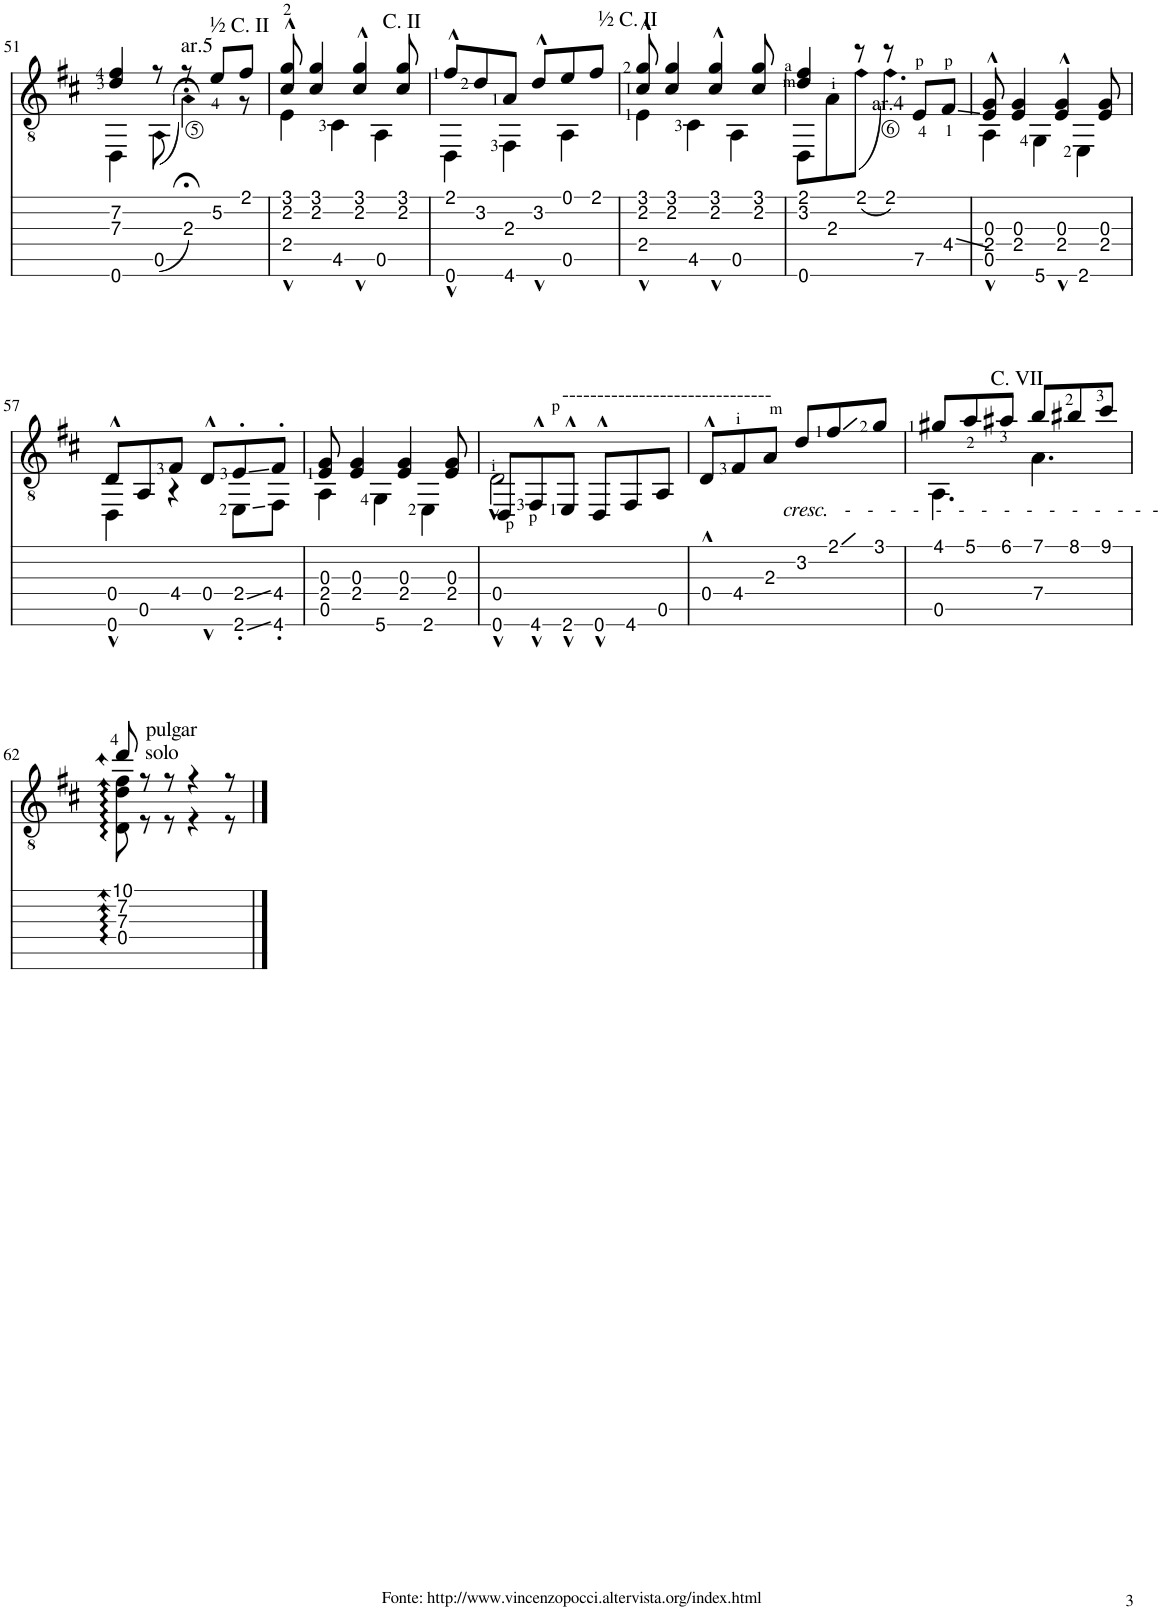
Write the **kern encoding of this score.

**kern	**kern
*part1	*part1
*staff2	*staff1
*I"Guitar	*
*I'Guit.	*
!!LO:PB:g=z
*	*clefGv2
*k[f#c#]	*k[f#c#]
*M6/8	*M6/8
=51	=51
*^	*^
4d 4f#	4DD	4d/ 4f#/	4DD\
8r	8AA	8r	(8AA\
!	!	!LO:TX:a:t=ar.5	!
8r;<	4A	8r;<	4A\)
!	!	!LO:TX:a:t=½ C. II	!
8eL	.	8e/L	.
8f#J	8r	8f#/J	8r
=52	=52	=52	=52
8c#^^ 8g^^	4E	8c#/^^ 8g/^^	4E\
4c# 4g	.	4c#/ 4g/	.
.	4C#	.	4C#\
4c#^^ 4g^^	.	4c#/^^ 4g/^^	.
.	4AA	.	4AA\
8c# 8g	.	8c#/ 8g/	.
=53	=53	=53	=53
!	!	!LO:TX:a:t=C. II	!
8f#^^L	4DD	8f#^^/L	4DD\
8d	.	8d/	.
8AJ	4FF#	8A/J	4FF#\
8d^^L	.	8d^^/L	.
8e	4AA	8e/	4AA\
8f#J	.	8f#/J	.
=54	=54	=54	=54
!	!	!LO:TX:a:t=½ C. II	!
8c#^^ 8g^^	4E	8c#/^^ 8g/^^	4E\
4c# 4g	.	4c#/ 4g/	.
.	4C#	.	4C#\
4c#^^ 4g^^	.	4c#/^^ 4g/^^	.
.	4AA	.	4AA\
8c# 8g	.	8c#/ 8g/	.
=55	=55	=55	=55
4d 4f#	8DDL	4d/ 4f#/	8DD\L
.	8A	.	8A\
8r	8f#J	8r	(8f#\J
!	!	!LO:TX:a:t=ar.4	!
8r	4.f#	8r	4.f#\)
8EL	.	8E/L	.
8F#J	.	8F#/J	.
=56	=56	=56	=56
8E^^ 8G^^	4AA	8E/^^ 8G/^^	4AA\
4E 4G	.	4E/ 4G/	.
.	4GG	.	4GG\
4E^^ 4G^^	.	4E/^^ 4G/^^	.
.	4EE	.	4EE\
8E 8G	.	8E/ 8G/	.
!!LO:LB:g=z	!!
=57	=57	=57	=57
8D^^L	4DD	8D^^/L	4DD\
8AA	.	8AA/	.
8F#J	4r	8F#/J	4r
8D^^L	.	8D^^/L	.
8E'	8EEL	8E'/	8EE\L
8F#'J	8FF#J	8F#'/J	8FF#\J
=58	=58	=58	=58
8E 8G	4AA	8E/ 8G/	4AA\
4E 4G	.	4E/ 4G/	.
.	4GG	.	4GG\
4E 4G	.	4E/ 4G/	.
.	4EE	.	4EE\
8E 8G	.	8E/ 8G/	.
=59	=59	=59	=59
8DDL	2D^^	8DD/L	2D^^\
8FF#^^	.	8FF#^^/	.
!	!	!LO:TX:a:t=------------------------------	!
8EE^^J	.	8EE^^/J	.
8DD^^L	.	8DD^^/L	.
8FF#	4ryy	8FF#/	4ryy
8AAJ	.	8AA/J	.
*v	*v	*	*
*	*v	*v
=60	=60
8D^^L	8D^^/L
8F#	8F#/
8AJ	8A/J
!	!LO:TX:b:i:t=cresc.   -   -   -   -   -   -   -   -   -   -   -   -   -  -  -
8dL	8d/L
8f#	8f#/
8gJ	8g/J
=61	=61
*^	*^
8g#L	4.AA	8g#X/L	4.AA\
8a	.	8a/	.
8a#J	.	8a#X/J	.
!	!	!LO:TX:a:t=C. VII	!
8bL	4.A	8b/L	4.A\
8b#	.	8b#X/	.
8cc#J	.	8cc#/J	.
!!LO:LB:g=z	!!
=62	=62	=62	=62
!	!	!LO:TX:a:t=pulgar	!
!	!	!LO:TX:a:t=solo	!
8dd	8D 8d 8f#	8dd/	8D\ 8d\ 8f#\
8r	8r	8r	8r
8r	8r	8r	8r
4r	4r	4r	4r
8r	8r	8r	8r
*v	*v	*	*
*	*v	*v
==	==
*-	*-
